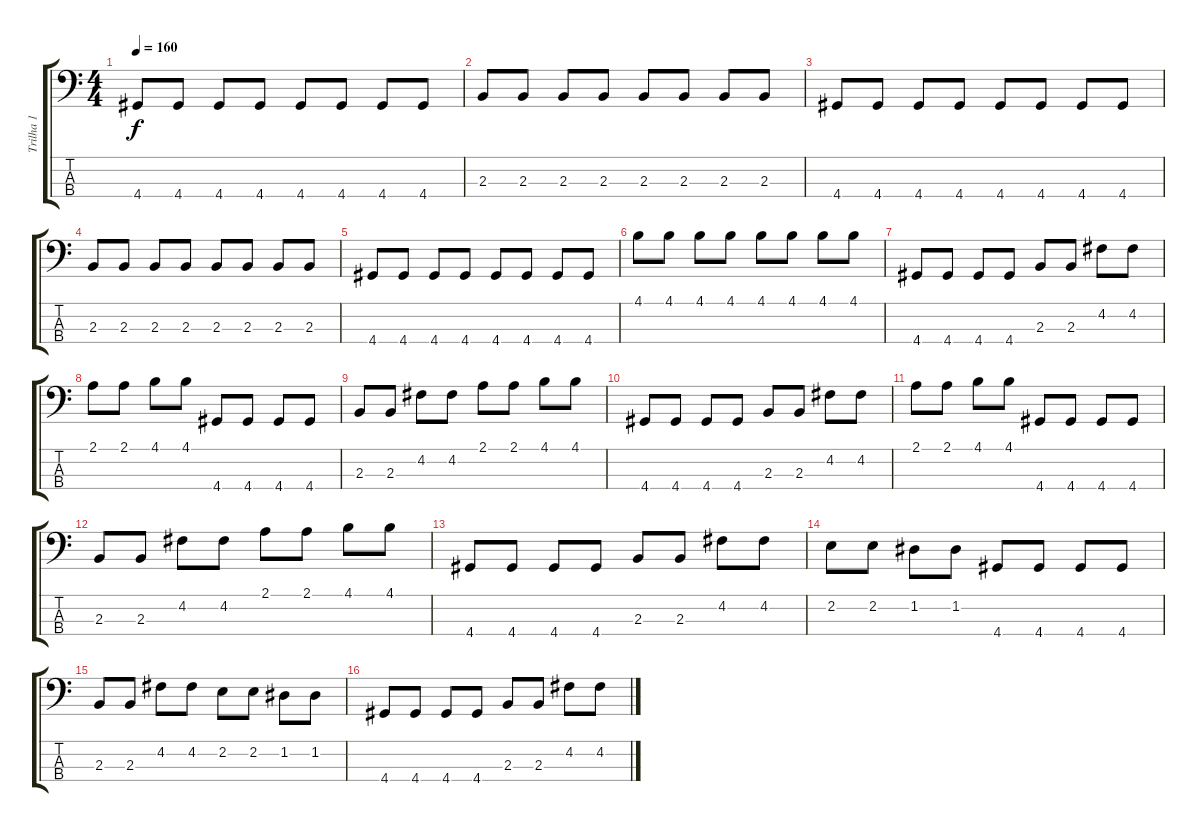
\track ("Trilha 1" "Trilha 1") {instrument slapbass2}
\staff {score tabs}
\tuning (G2 D2 A1 E1) {hide}
\ts (4 4)
\tempo 160
\clef f4
\ks c
4.4.8{dy f} 4.4.8 4.4.8 4.4.8 4.4.8 4.4.8 4.4.8 4.4.8 |
2.3.8 2.3.8 2.3.8 2.3.8 2.3.8 2.3.8 2.3.8 2.3.8 |
4.4.8 4.4.8 4.4.8 4.4.8 4.4.8 4.4.8 4.4.8 4.4.8 |
2.3.8 2.3.8 2.3.8 2.3.8 2.3.8 2.3.8 2.3.8 2.3.8 |
4.4.8 4.4.8 4.4.8 4.4.8 4.4.8 4.4.8 4.4.8 4.4.8 |
4.1.8 4.1.8 4.1.8 4.1.8 4.1.8 4.1.8 4.1.8 4.1.8 |
4.4.8 4.4.8 4.4.8 4.4.8 2.3.8 2.3.8 4.2.8 4.2.8 |
2.1.8 2.1.8 4.1.8 4.1.8 4.4.8 4.4.8 4.4.8 4.4.8 |
2.3.8 2.3.8 4.2.8 4.2.8 2.1.8 2.1.8 4.1.8 4.1.8 |
4.4.8 4.4.8 4.4.8 4.4.8 2.3.8 2.3.8 4.2.8 4.2.8 |
2.1.8 2.1.8 4.1.8 4.1.8 4.4.8 4.4.8 4.4.8 4.4.8 |
2.3.8 2.3.8 4.2.8 4.2.8 2.1.8 2.1.8 4.1.8 4.1.8 |
4.4.8 4.4.8 4.4.8 4.4.8 2.3.8 2.3.8 4.2.8 4.2.8 |
2.2.8 2.2.8 1.2.8 1.2.8 4.4.8 4.4.8 4.4.8 4.4.8 |
2.3.8 2.3.8 4.2.8 4.2.8 2.2.8 2.2.8 1.2.8 1.2.8 |
4.4.8 4.4.8 4.4.8 4.4.8 2.3.8 2.3.8 4.2.8 4.2.8
